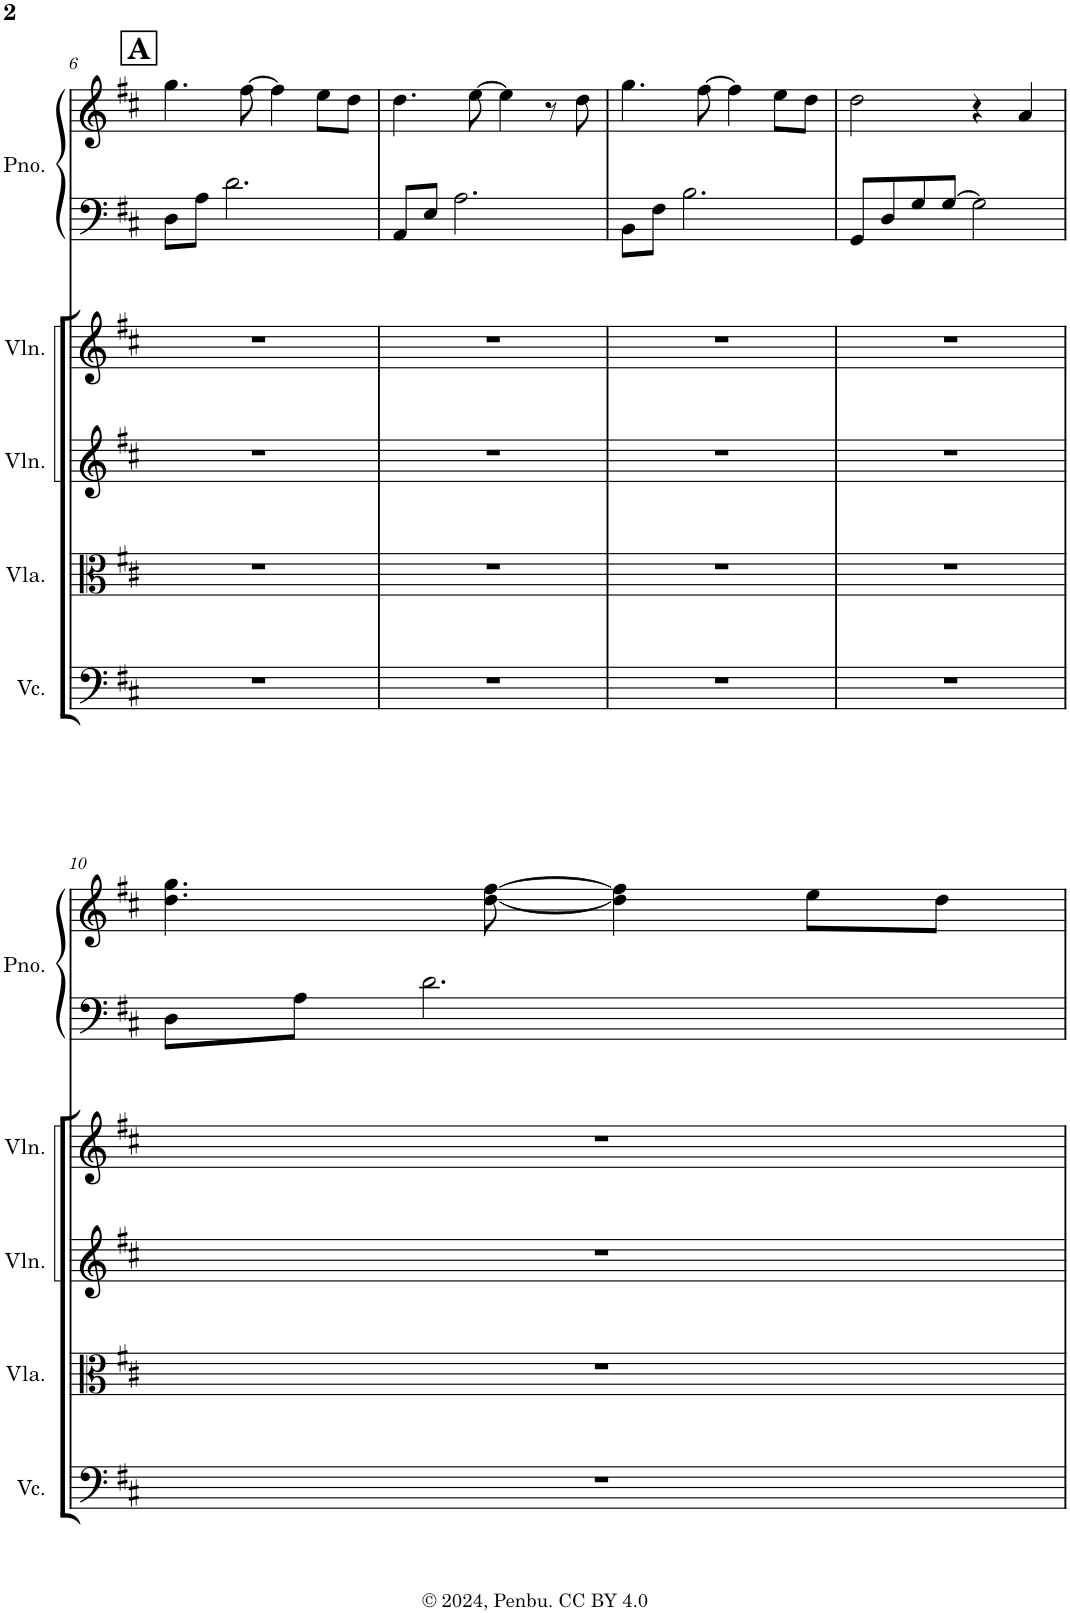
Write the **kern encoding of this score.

**kern	**kern	**kern	**kern	**kern	**kern
*part5	*part4	*part3	*part2	*part1	*part1
*staff6	*staff5	*staff4	*staff3	*staff2	*staff1
*I"Violoncello	*I"Viola	*I"Violin	*I"Violin	*I"Piano	*
*I'Vc.	*I'Vla.	*I'Vln.	*I'Vln.	*I'Pno.	*
!!LO:PB:g=z
*clefF4	*clefC3	*clefG2	*clefG2	*clefF4	*clefG2
*k[f#c#]	*k[f#c#]	*k[f#c#]	*k[f#c#]	*k[f#c#]	*k[f#c#]
*M4/4	*M4/4	*M4/4	*M4/4	*M4/4	*M4/4
!!LO:REH:place=s1:a:B:cj:fs=14:t=A
=6	=6	=6	=6	=6	=6
1r	1r	1r	1r	8D\L	4.gg\
.	.	.	.	8A\J	.
.	.	.	.	2.d\	.
.	.	.	.	.	[8ff#\
.	.	.	.	.	4ff#\]
.	.	.	.	.	8ee\L
.	.	.	.	.	8dd\J
=7	=7	=7	=7	=7	=7
1r	1r	1r	1r	8AA/L	4.dd\
.	.	.	.	8E/J	.
.	.	.	.	2.A\	.
.	.	.	.	.	[8ee\
.	.	.	.	.	4ee\]
.	.	.	.	.	8r
.	.	.	.	.	8dd\
=8	=8	=8	=8	=8	=8
1r	1r	1r	1r	8BB\L	4.gg\
.	.	.	.	8F#\J	.
.	.	.	.	2.B\	.
.	.	.	.	.	[8ff#\
.	.	.	.	.	4ff#\]
.	.	.	.	.	8ee\L
.	.	.	.	.	8dd\J
=9	=9	=9	=9	=9	=9
1r	1r	1r	1r	8GG/L	2dd\
.	.	.	.	8D/	.
.	.	.	.	8G/	.
.	.	.	.	[8G/J	.
.	.	.	.	2G\]	4r
.	.	.	.	.	4a/
!!LO:LB:g=z
=10	=10	=10	=10	=10	=10
1r	1r	1r	1r	8D\L	4.dd\ 4.gg\
.	.	.	.	8A\J	.
.	.	.	.	2.d\	.
.	.	.	.	.	[8dd\ [8ff#\
.	.	.	.	.	4dd\] 4ff#\]
.	.	.	.	.	8ee\L
.	.	.	.	.	8dd\J
=	=	=	=	=	=
*-	*-	*-	*-	*-	*-
